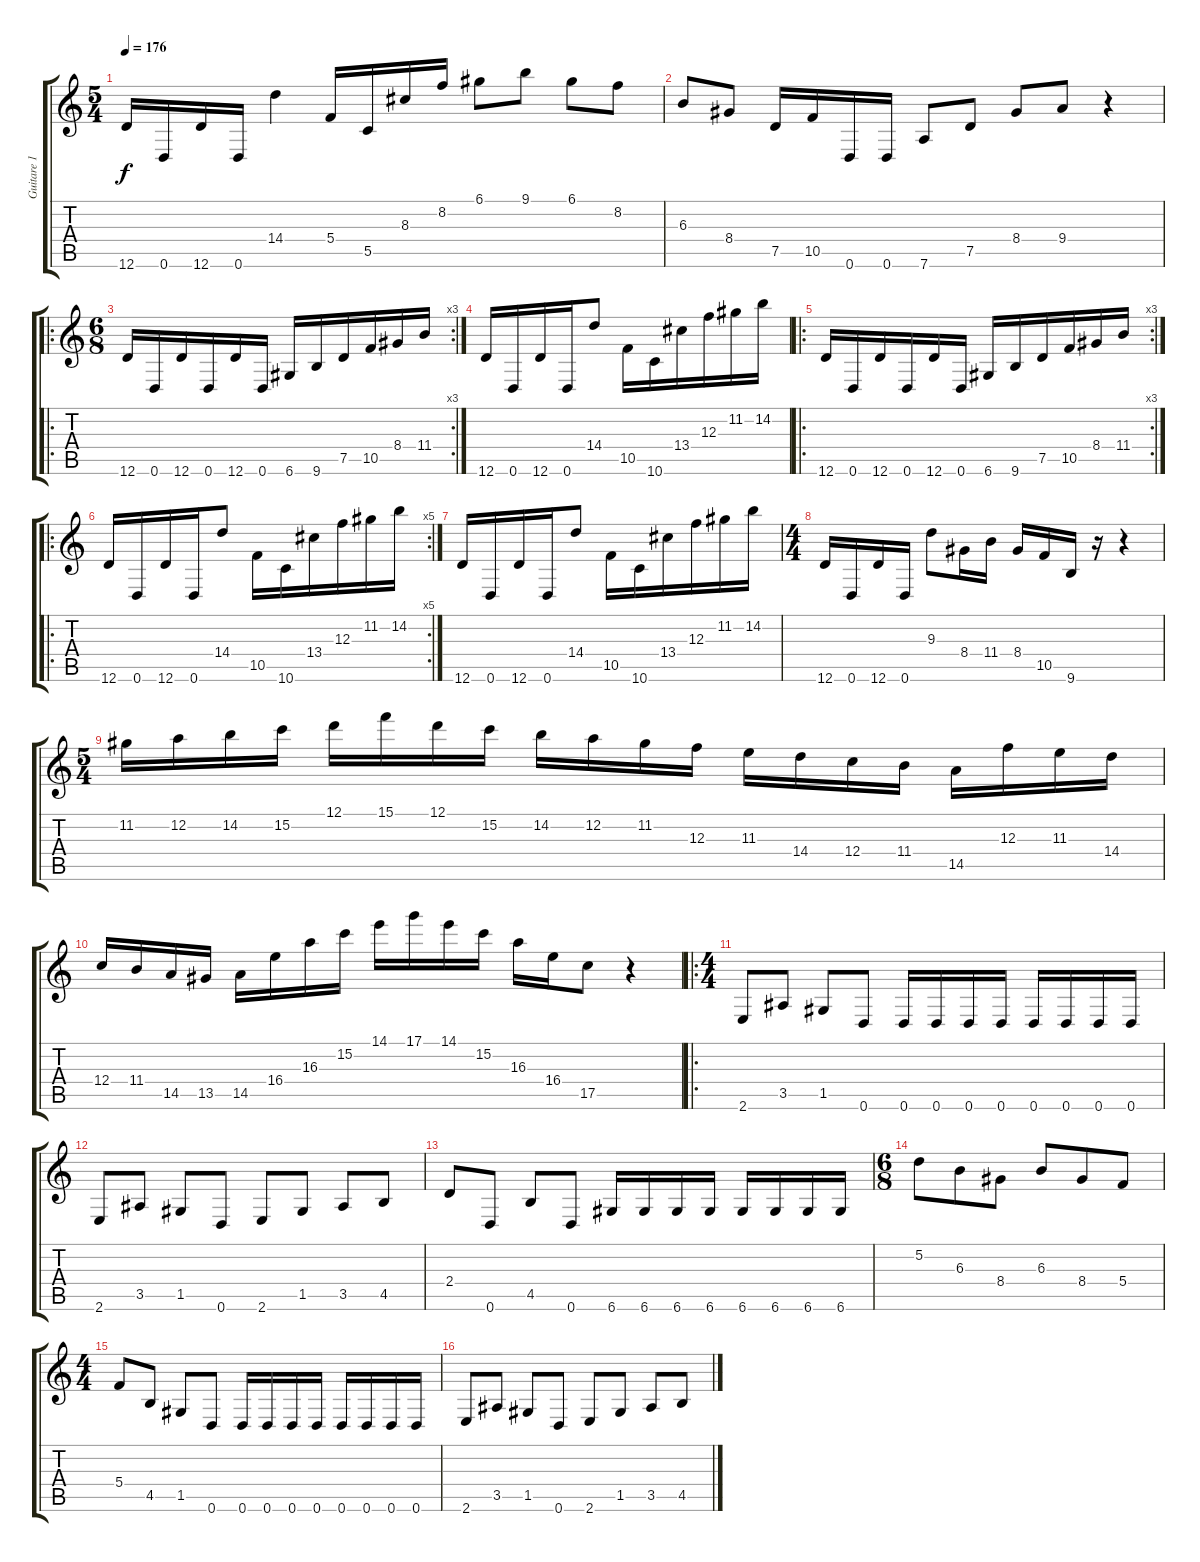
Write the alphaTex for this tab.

\track ("Guitare 1" "Guitare 1") {instrument distortionguitar}
\staff {score tabs}
\tuning (D4 A3 F3 C3 G2 D2) {hide}
\ts (5 4)
\tempo 176
\clef g2
\ks c
12.6.16{dy f instrument distortionguitar} 0.6.16 12.6.16 0.6.16 14.4.4 5.4.16 5.5.16 8.3.16 8.2.16 6.1.8 9.1.8 6.1.8 8.2.8 |
6.3.8 8.4.8 7.5.16 10.5.16 0.6.16 0.6.16 7.6.8 7.5.8 8.4.8 9.4.8 r.4 |
\ro
\rc 3
\ts (6 8)
12.6.16 0.6.16 12.6.16 0.6.16 12.6.16 0.6.16 6.6.16 9.6.16 7.5.16 10.5.16 8.4.16 11.4.16 |
12.6.16 0.6.16 12.6.16 0.6.16 14.4.8 10.5.16 10.6.16 13.4.16 12.3.16 11.2.16 14.2.16 |
\ro
\rc 3
12.6.16 0.6.16 12.6.16 0.6.16 12.6.16 0.6.16 6.6.16 9.6.16 7.5.16 10.5.16 8.4.16 11.4.16 |
\ro
\rc 5
12.6.16 0.6.16 12.6.16 0.6.16 14.4.8 10.5.16 10.6.16 13.4.16 12.3.16 11.2.16 14.2.16 |
12.6.16 0.6.16 12.6.16 0.6.16 14.4.8 10.5.16 10.6.16 13.4.16 12.3.16 11.2.16 14.2.16 |
\ts (4 4)
12.6.16 0.6.16 12.6.16 0.6.16 9.3.8 8.4.16 11.4.16 8.4.16 10.5.16 9.6.16 r.16 r.4 |
\ts (5 4)
11.2.16 12.2.16 14.2.16 15.2.16 12.1.16 15.1.16 12.1.16 15.2.16 14.2.16 12.2.16 11.2.16 12.3.16 11.3.16 14.4.16 12.4.16 11.4.16 14.5.16 12.3.16 11.3.16 14.4.16 |
12.4.16 11.4.16 14.5.16 13.5.16 14.5.16 16.4.16 16.3.16 15.2.16 14.1.16 17.1.16 14.1.16 15.2.16 16.3.16 16.4.16 17.5.8 r.4 |
\ro
\ts (4 4)
2.6.8 3.5.8 1.5.8 0.6.8 0.6.16 0.6.16 0.6.16 0.6.16 0.6.16 0.6.16 0.6.16 0.6.16 |
2.6.8 3.5.8 1.5.8 0.6.8 2.6.8 1.5.8 3.5.8 4.5.8 |
2.4.8 0.6.8 4.5.8 0.6.8 6.6.16 6.6.16 6.6.16 6.6.16 6.6.16 6.6.16 6.6.16 6.6.16 |
\ts (6 8)
5.2.8 6.3.8 8.4.8 6.3.8 8.4.8 5.4.8 |
\ts (4 4)
5.4.8 4.5.8 1.5.8 0.6.8 0.6.16 0.6.16 0.6.16 0.6.16 0.6.16 0.6.16 0.6.16 0.6.16 |
2.6.8 3.5.8 1.5.8 0.6.8 2.6.8 1.5.8 3.5.8 4.5.8
